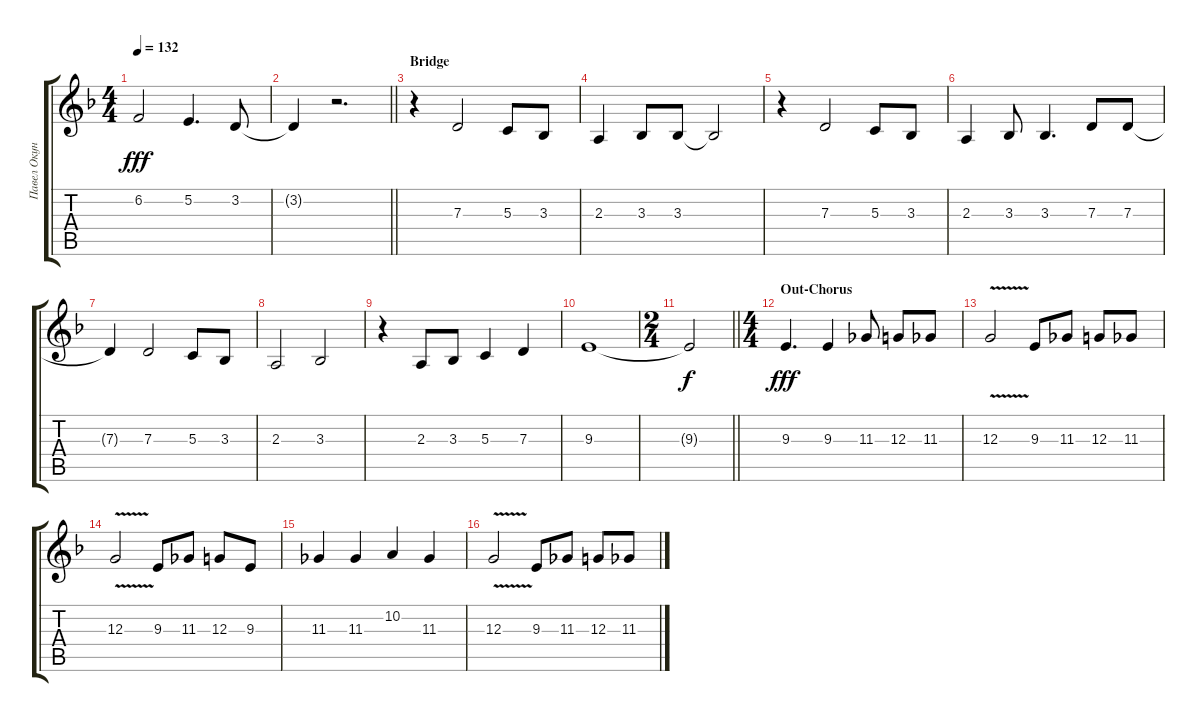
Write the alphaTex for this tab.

\track ("Павел Окунев" "Павел Окун") {instrument altosax}
\staff {score tabs}
\tuning (E4 B3 G3 D3 A2 E2) {hide}
\ts (4 4)
\tempo 132
\clef g2
\ks f
6.2{t}.2{dy fff} 5.2.4{d} 3.2.8 |
\barLineRight lightlight
3.2{t}.4 r.2{d} |
\section ("" "Bridge")
r.4 7.3.2 5.3.8 3.3.8 |
2.3.4 3.3.8 3.3.8 3.3{t}.2 |
r.4 7.3.2 5.3.8 3.3.8 |
2.3.4 3.3.8 3.3.4{d} 7.3.8 7.3.8 |
7.3{t}.4 7.3.2 5.3.8 3.3.8 |
2.3.2 3.3.2 |
r.4 2.3.8 3.3.8 5.3.4 7.3.4 |
9.3.1 |
\ts (2 4)
\barLineRight lightlight
9.3{t}.2{dy f} |
\ts (4 4)
\section ("" "Out-Chorus")
9.3.4{d dy fff} 9.3.4 11.3.8 12.3.8 11.3.8 |
12.3{v}.2 9.3.8 11.3.8 12.3.8 11.3.8 |
12.3{v}.2 9.3.8 11.3.8 12.3.8 9.3.8 |
11.3.4 11.3.4 10.2.4 11.3.4 |
12.3{v}.2 9.3.8 11.3.8 12.3.8 11.3.8
